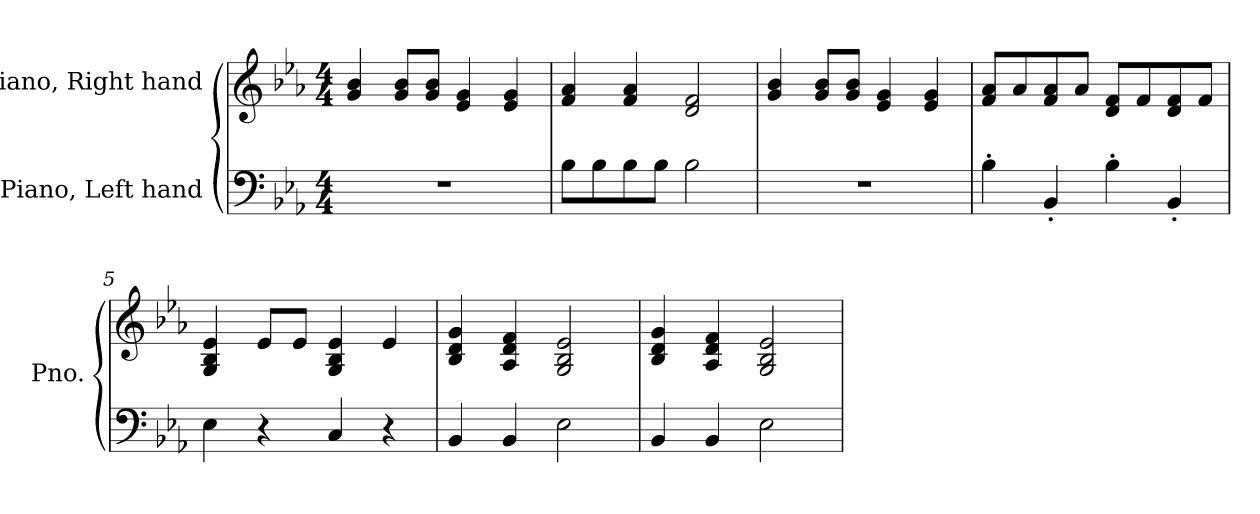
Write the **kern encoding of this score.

**kern	**kern
*part2	*part1
*staff2	*staff1
*I"Piano, Left hand	*I"Piano, Right hand
*I'Pno.	*I'Pno.
*clefF4	*clefG2
*k[b-e-a-]	*k[b-e-a-]
*M4/4	*M4/4
*MM120	*MM120
=1	=1
1r	4g/ 4b-/
.	8g/ 8b-/L
.	8g/ 8b-/J
.	4e-/ 4g/
.	4e-/ 4g/
=2	=2
8B-\L	4f/ 4a-/
8B-\	.
8B-\	4f/ 4a-/
8B-\J	.
2B-\	2d/ 2f/
=3	=3
1r	4g/ 4b-/
.	8g/ 8b-/L
.	8g/ 8b-/J
.	4e-/ 4g/
.	4e-/ 4g/
=4	=4
4B-'\	8f/ 8a-/L
.	8a-/
4BB-'/	8f/ 8a-/
.	8a-/J
4B-'\	8d/ 8f/L
.	8f/
4BB-'/	8d/ 8f/
.	8f/J
=5	=5
4E-\	4G/ 4B-/ 4e-/
4r	8e-/L
.	8e-/J
4C/	4G/ 4B-/ 4e-/
4r	4e-/
!!LO:LB:g=z
=6	=6
4BB-/	4B-/ 4d/ 4g/
4BB-/	4A-/ 4d/ 4f/
2E-\	2G/ 2B-/ 2e-/
=7	=7
4BB-/	4B-/ 4d/ 4g/
4BB-/	4A-/ 4d/ 4f/
2E-\	2G/ 2B-/ 2e-/
=	=
*-	*-
